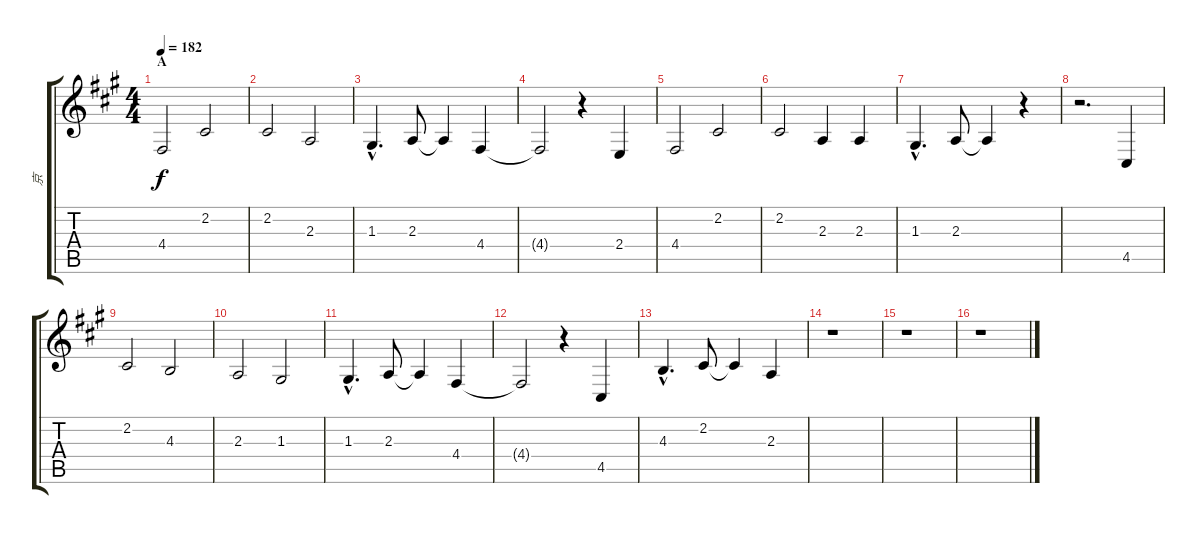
\track ("京" "京") {instrument orchestralharp}
\staff {score tabs}
\tuning (E4 B3 G3 D3 A2 E2) {hide}
\ts (4 4)
\section ("" "A")
\tempo 182
\clef g2
\ks a
4.4.2{dy f} 2.2.2 |
2.2.2 2.3.2 |
1.3{hac}.4{d} 2.3.8 2.3{t}.4 4.4.4 |
4.4{t}.2 r.4 2.4.4 |
4.4.2 2.2.2 |
2.2.2 2.3.4 2.3.4 |
1.3{hac}.4{d} 2.3.8 2.3{t}.4 r.4 |
r.2{d} 4.5.4 |
2.2.2 4.3.2 |
2.3.2 1.3.2 |
1.3{hac}.4{d} 2.3.8 2.3{t}.4 4.4.4 |
4.4{t}.2 r.4 4.5.4 |
4.3{hac}.4{d} 2.2.8 2.2{t}.4 2.3.4 |
r.1 |
r.1 |
r.1
